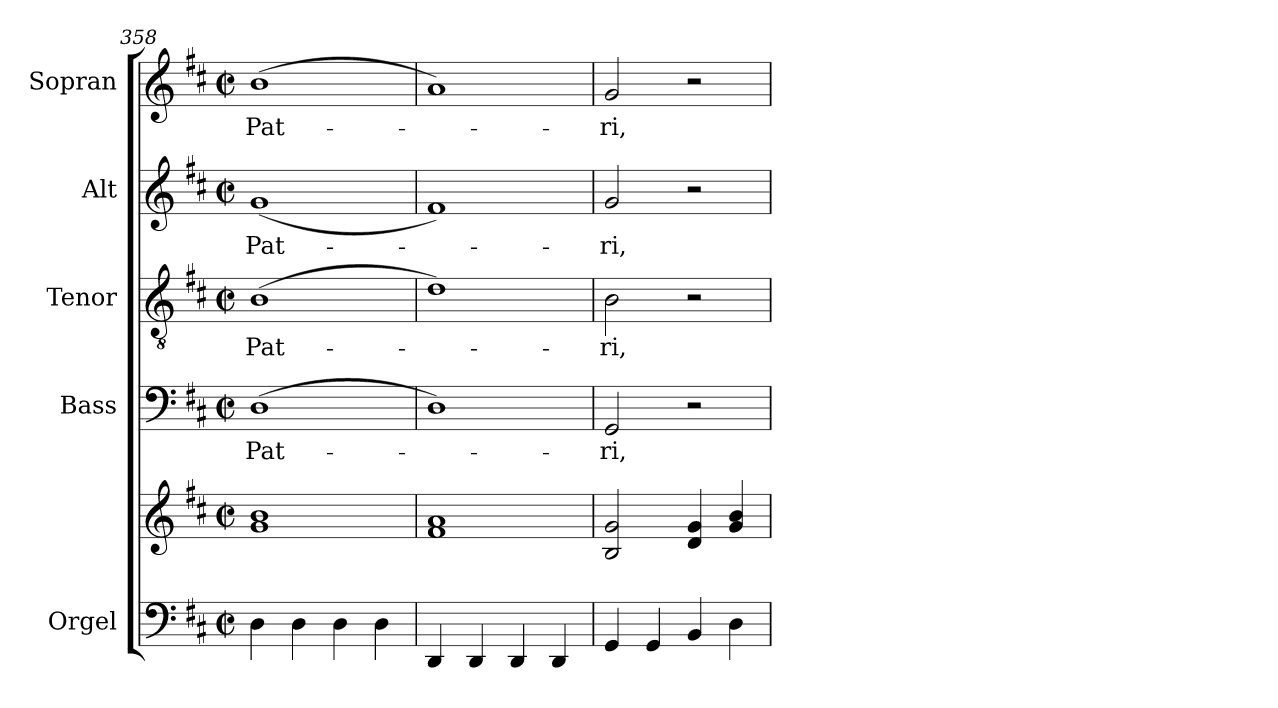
**kern	**kern	**kern	**text	**kern	**text	**kern	**text	**kern	**text
*part5	*part5	*part4	*part4	*part3	*part3	*part2	*part2	*part1	*part1
*staff6	*staff5	*staff4	*staff4	*staff3	*staff3	*staff2	*staff2	*staff1	*staff1
*I"Orgel	*	*I"Bass	*	*I"Tenor	*	*I"Alt	*	*I"Sopran	*
*I'Org.	*	*I'B.	*	*I'T.	*	*I'A.	*	*I'S.	*
*clefF4	*clefG2	*clefF4	*	*clefGv2	*	*clefG2	*	*clefG2	*
*k[f#c#]	*k[f#c#]	*k[f#c#]	*	*k[f#c#]	*	*k[f#c#]	*	*k[f#c#]	*
*D:	*D:	*D:	*	*D:	*	*D:	*	*D:	*
*M2/2	*M2/2	*M2/2	*	*M2/2	*	*M2/2	*	*M2/2	*
*met(c|)	*met(c|)	*met(c|)	*	*met(c|)	*	*met(c|)	*	*met(c|)	*
=358	=358	=358	=358	=358	=358	=358	=358	=358	=358
!	!	!	!LO:LY:b	!	!LO:LY:b	!	!LO:LY:b	!	!LO:LY:b
4D\	1g 1b	(>1D	Pat-	(>1B	Pat-	(<1g	Pat-	(>1b	Pat-
4D\	.	.	.	.	.	.	.	.	.
4D\	.	.	.	.	.	.	.	.	.
4D\	.	.	.	.	.	.	.	.	.
=359	=359	=359	=359	=359	=359	=359	=359	=359	=359
4DD/	1f# 1a	1D)	.	1d)	.	1f#)	.	1a)	.
4DD/	.	.	.	.	.	.	.	.	.
4DD/	.	.	.	.	.	.	.	.	.
4DD/	.	.	.	.	.	.	.	.	.
=360	=360	=360	=360	=360	=360	=360	=360	=360	=360
!	!	!	!LO:LY:b	!	!LO:LY:b	!	!LO:LY:b	!	!LO:LY:b
4GG/	2B/ 2g/	2GG/	-ri,	2B\	-ri,	2g/	-ri,	2g/	-ri,
4GG/	.	.	.	.	.	.	.	.	.
4BB/	4d/ 4g/	2r	.	2r	.	2r	.	2r	.
4D\	4g/ 4b/	.	.	.	.	.	.	.	.
=	=	=	=	=	=	=	=	=	=
*-	*-	*-	*-	*-	*-	*-	*-	*-	*-
